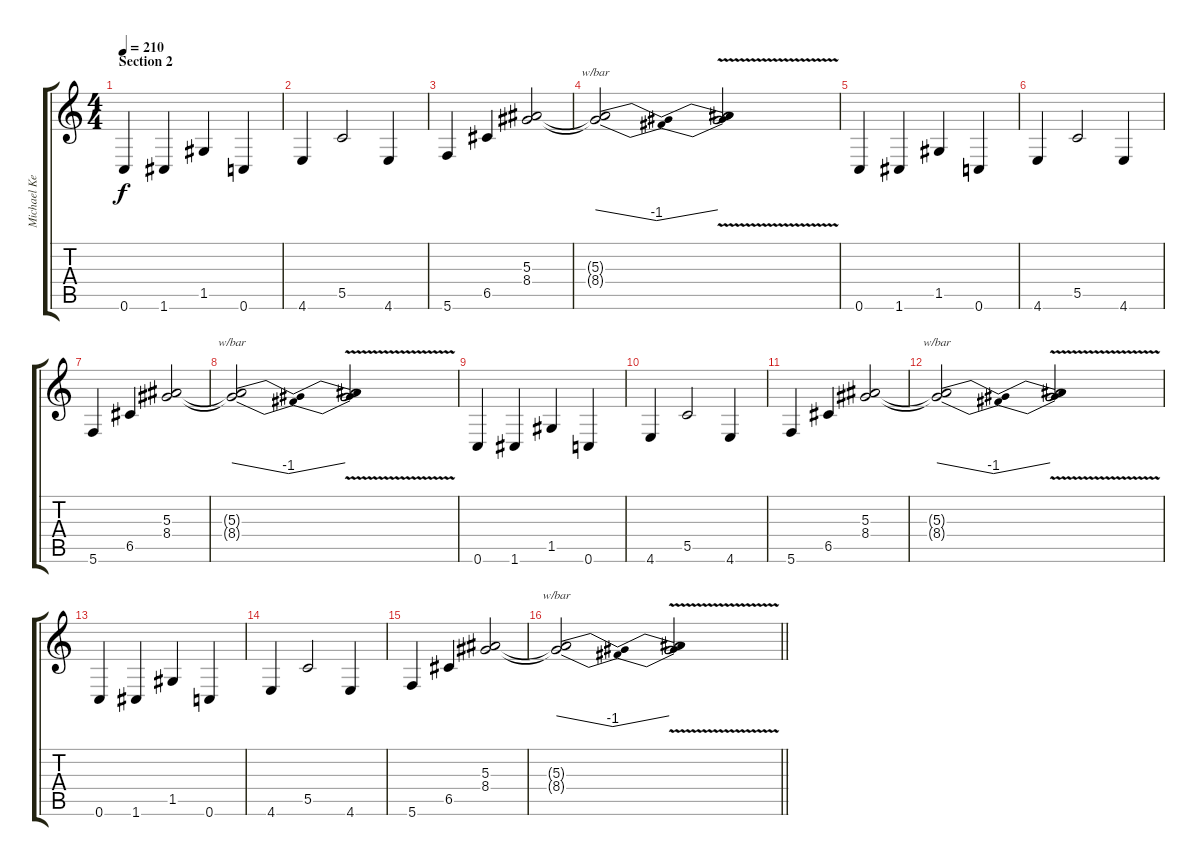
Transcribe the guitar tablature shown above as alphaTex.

\track ("Michael Keene - guitar" "Michael Ke") {instrument distortionguitar}
\staff {score tabs}
\tuning (D4 A3 F3 C3 G2 C2) {hide}
\ts (4 4)
\section ("" "Section 2")
\tempo 210
\clef g2
\ks c
0.6.4{dy f} 1.6.4 1.5.4 0.6.4 |
4.6.4 5.5.2 4.6.4 |
5.6.4 6.5.4 (5.3 8.4).2 |
(5.3{t} 8.4{t}).2{tbe (dip default 0 0 30 -4 60 0)} (5.3{v t} 8.4{v t}).2 |
0.6.4 1.6.4 1.5.4 0.6.4 |
4.6.4 5.5.2 4.6.4 |
5.6.4 6.5.4 (5.3 8.4).2 |
(5.3{t} 8.4{t}).2{tbe (dip default 0 0 30 -4 60 0)} (5.3{v t} 8.4{v t}).2 |
0.6.4 1.6.4 1.5.4 0.6.4 |
4.6.4 5.5.2 4.6.4 |
5.6.4 6.5.4 (5.3 8.4).2 |
(5.3{t} 8.4{t}).2{tbe (dip default 0 0 30 -4 60 0)} (5.3{v t} 8.4{v t}).2 |
0.6.4 1.6.4 1.5.4 0.6.4 |
4.6.4 5.5.2 4.6.4 |
5.6.4 6.5.4 (5.3 8.4).2 |
\barLineRight lightlight
(5.3{t} 8.4{t}).2{tbe (dip default 0 0 30 -4 60 0)} (5.3{v t} 8.4{v t}).2
